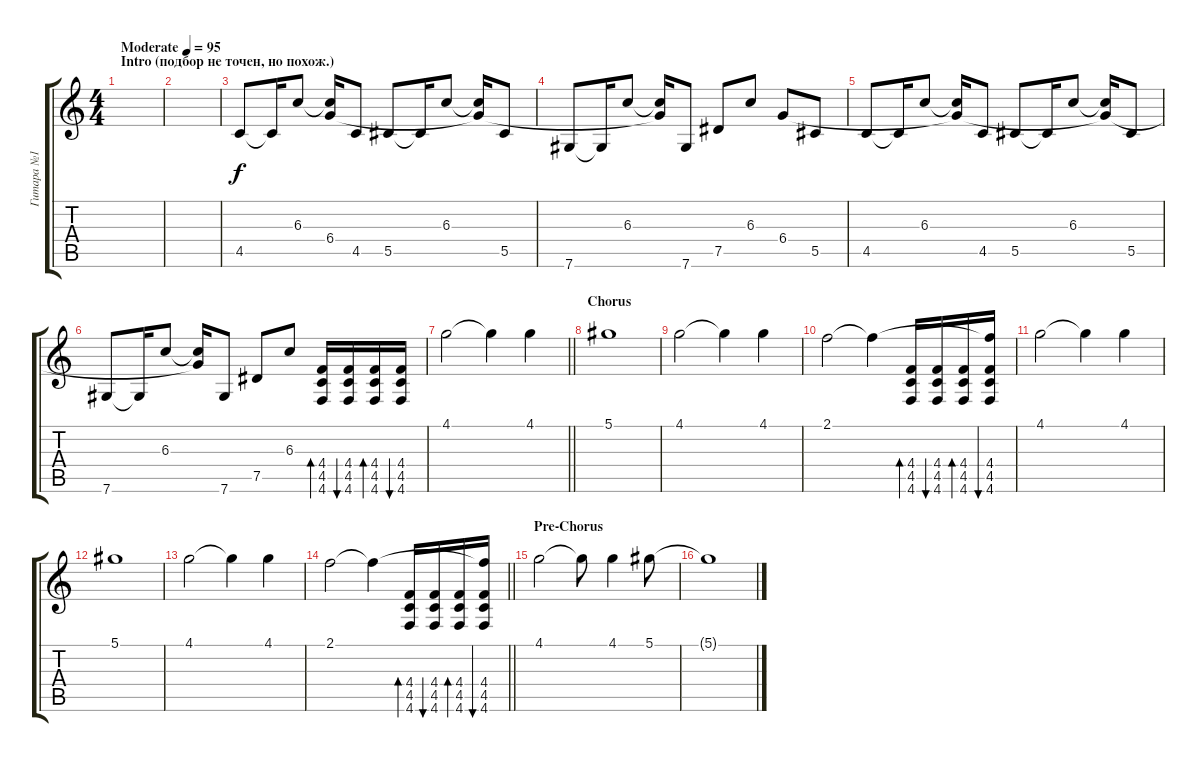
\track ("Гитара №1" "Гитара №1") {instrument overdrivenguitar}
\staff {score tabs}
\tuning (Eb4 Bb3 Gb3 Db3 Ab2 Db2) {hide}
\ts (4 4)
\section ("" "Intro (подбор не точен, но похож.)")
\tempo (95 "Moderate")
\clef g2
\ks c
|
|
4.5.8{instrument electricguitarclean} 4.5{t}.16 6.3.8 (6.3{t} 6.4).16 4.5.8 5.5.8 5.5{t}.16 6.3.8 (6.3{t} 6.4{t}).16 5.5.8 |
7.6.8 7.6{t}.16 6.3.8 (6.3{t} 6.4{t}).16 7.6.8 7.5.8 6.3.8 6.4.8 5.5.8 |
4.5.8{instrument electricguitarclean} 4.5{t}.16 6.3.8 (6.3{t} 6.4{t}).16 4.5.8 5.5.8 5.5{t}.16 6.3.8 (6.3{t} 6.4{t}).16 5.5.8 |
7.6.8 7.6{t}.16 6.3.8 (6.3{t} 6.4{t}).16 7.6.8 7.5.8 6.3.8 (4.4 4.5 4.6).16{bd 60 instrument overdrivenguitar} (4.4 4.5 4.6).16{bu 60} (4.4 4.5 4.6).16{bd 60} (4.4 4.5 4.6).16{bu 60} |
\barLineRight lightlight
4.1.2{volume 12} 4.1{t}.4 4.1.4 |
\section ("" "Chorus")
5.1.1 |
4.1.2 4.1{t}.4 4.1.4 |
2.1.2 2.1{t}.4 (4.4 4.5 4.6).16{bd 60} (4.4 4.5 4.6).16{bu 60} (4.4 4.5 4.6).16{bd 60} (2.1{t} 4.4 4.5 4.6).16{bu 60} |
4.1.2 4.1{t}.4 4.1.4 |
5.1.1 |
4.1.2 4.1{t}.4 4.1.4 |
\barLineRight lightlight
2.1.2 2.1{t}.4 (4.4 4.5 4.6).16{bd 60} (4.4 4.5 4.6).16{bu 60} (4.4 4.5 4.6).16{bd 60} (2.1{t} 4.4 4.5 4.6).16{bu 60} |
\section ("" "Pre-Chorus")
4.1.2 4.1{t}.8 4.1.4 5.1.8 |
5.1{t}.1
